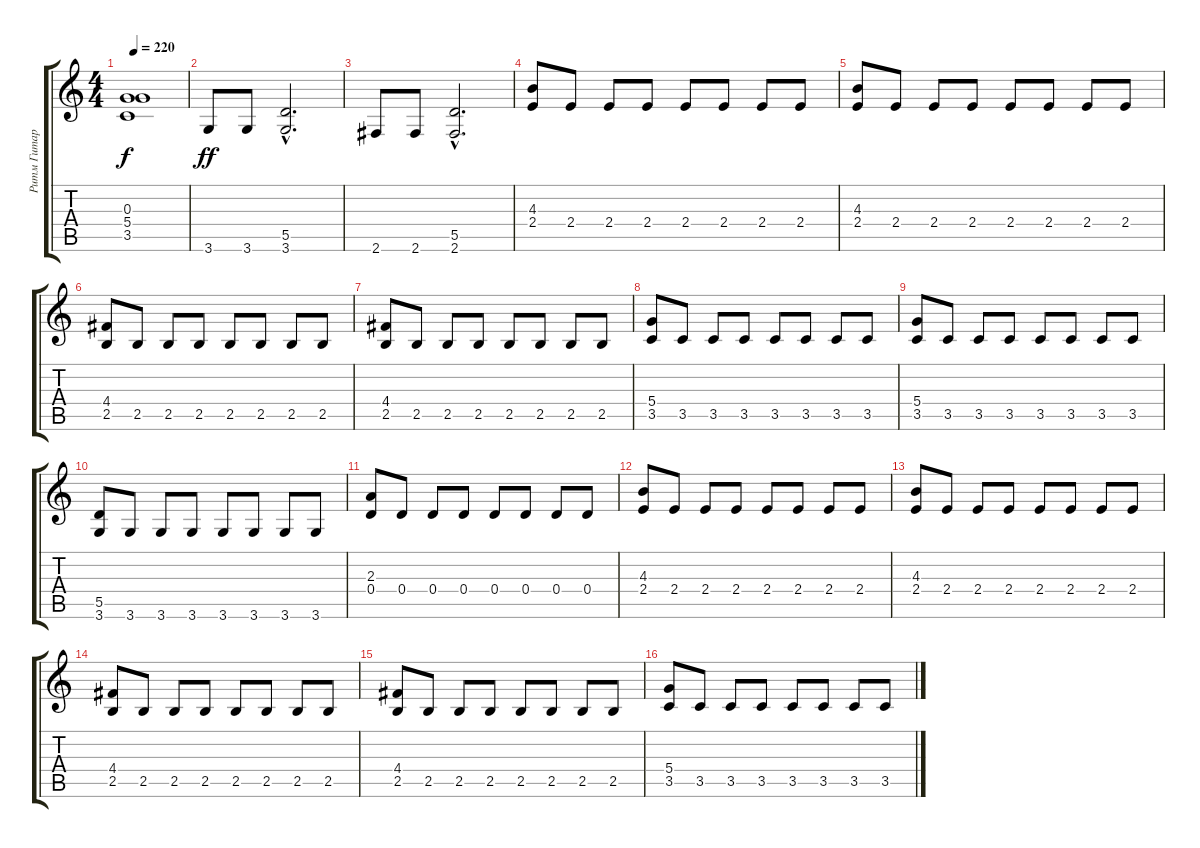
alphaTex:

\track ("Ритм Гитара" "Ритм Гитар") {instrument distortionguitar}
\staff {score tabs}
\tuning (E4 B3 G3 D3 A2 E2) {hide}
\ts (4 4)
\tempo 220
\clef g2
\ks c
(0.3 5.4{t} 3.5{t}).1{dy f} |
3.6.8{dy ff} 3.6.8 (5.5{hac} 3.6{hac}).2{d} |
2.6.8 2.6.8 (5.5{hac} 2.6{hac}).2{d} |
(4.3 2.4).8 2.4.8 2.4.8 2.4.8 2.4.8 2.4.8 2.4.8 2.4.8 |
(4.3 2.4).8 2.4.8 2.4.8 2.4.8 2.4.8 2.4.8 2.4.8 2.4.8 |
(4.4 2.5).8 2.5.8 2.5.8 2.5.8 2.5.8 2.5.8 2.5.8 2.5.8 |
(4.4 2.5).8 2.5.8 2.5.8 2.5.8 2.5.8 2.5.8 2.5.8 2.5.8 |
(5.4 3.5).8 3.5.8 3.5.8 3.5.8 3.5.8 3.5.8 3.5.8 3.5.8 |
(5.4 3.5).8 3.5.8 3.5.8 3.5.8 3.5.8 3.5.8 3.5.8 3.5.8 |
(5.5 3.6).8 3.6.8 3.6.8 3.6.8 3.6.8 3.6.8 3.6.8 3.6.8 |
(2.3 0.4).8 0.4.8 0.4.8 0.4.8 0.4.8 0.4.8 0.4.8 0.4.8 |
(4.3 2.4).8 2.4.8 2.4.8 2.4.8 2.4.8 2.4.8 2.4.8 2.4.8 |
(4.3 2.4).8 2.4.8 2.4.8 2.4.8 2.4.8 2.4.8 2.4.8 2.4.8 |
(4.4 2.5).8 2.5.8 2.5.8 2.5.8 2.5.8 2.5.8 2.5.8 2.5.8 |
(4.4 2.5).8 2.5.8 2.5.8 2.5.8 2.5.8 2.5.8 2.5.8 2.5.8 |
(5.4 3.5).8 3.5.8 3.5.8 3.5.8 3.5.8 3.5.8 3.5.8 3.5.8
